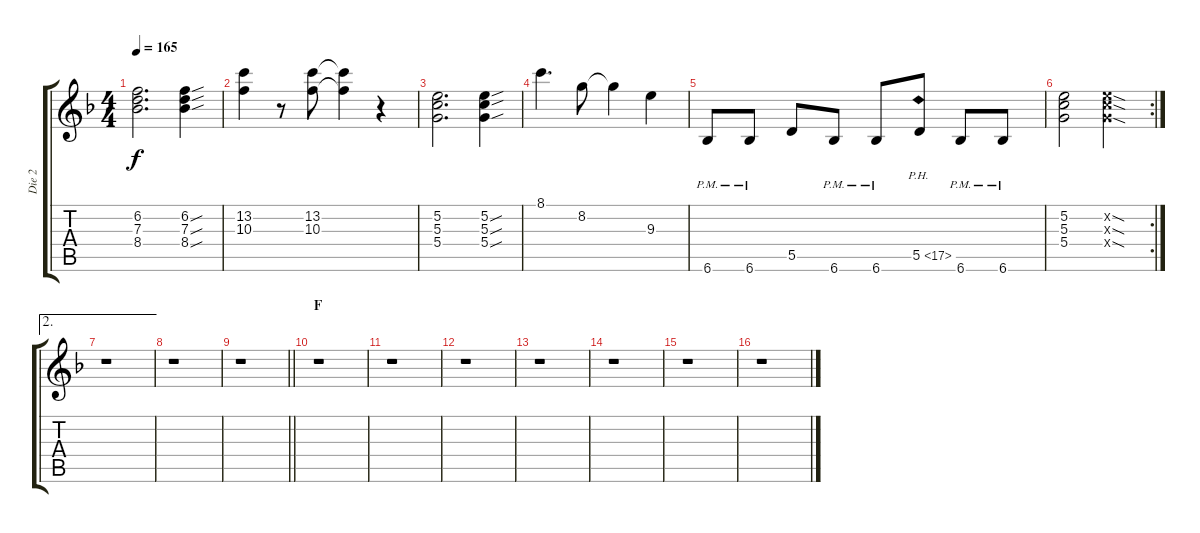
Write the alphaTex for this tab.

\track ("Die 2" "Die 2") {instrument distortionguitar}
\staff {score tabs}
\tuning (E4 B3 G3 D3 A2 E2) {hide}
\ts (4 4)
\tempo 165
\clef g2
\ks dminor
(6.2 7.3 8.4).2{d dy f} (6.2{sou} 7.3{sou} 8.4{sou}).4 |
(13.2 10.3).4 r.8 (13.2 10.3).8 (13.2{t} 10.3{t}).4 r.4 |
(5.2 5.3 5.4).2{d} (5.2{sou} 5.3{sou} 5.4{sou}).4 |
8.1.4{d} 8.2.8 8.2{t}.4 9.3.4 |
6.6{pm}.8 6.6{pm}.8 5.5.8 6.6{pm}.8 6.6{pm}.8 5.5{ph 12}.8 6.6{pm}.8 6.6{pm}.8 |
\rc 2
(5.2 5.3 5.4).2 (5.2{sod x} 5.3{sod x} 5.4{sod x}).2 |
\ae 2
r.1 |
r.1 |
\barLineRight lightlight
r.1 |
\section ("" "F")
r.1 |
r.1 |
r.1 |
r.1 |
r.1 |
r.1 |
r.1
